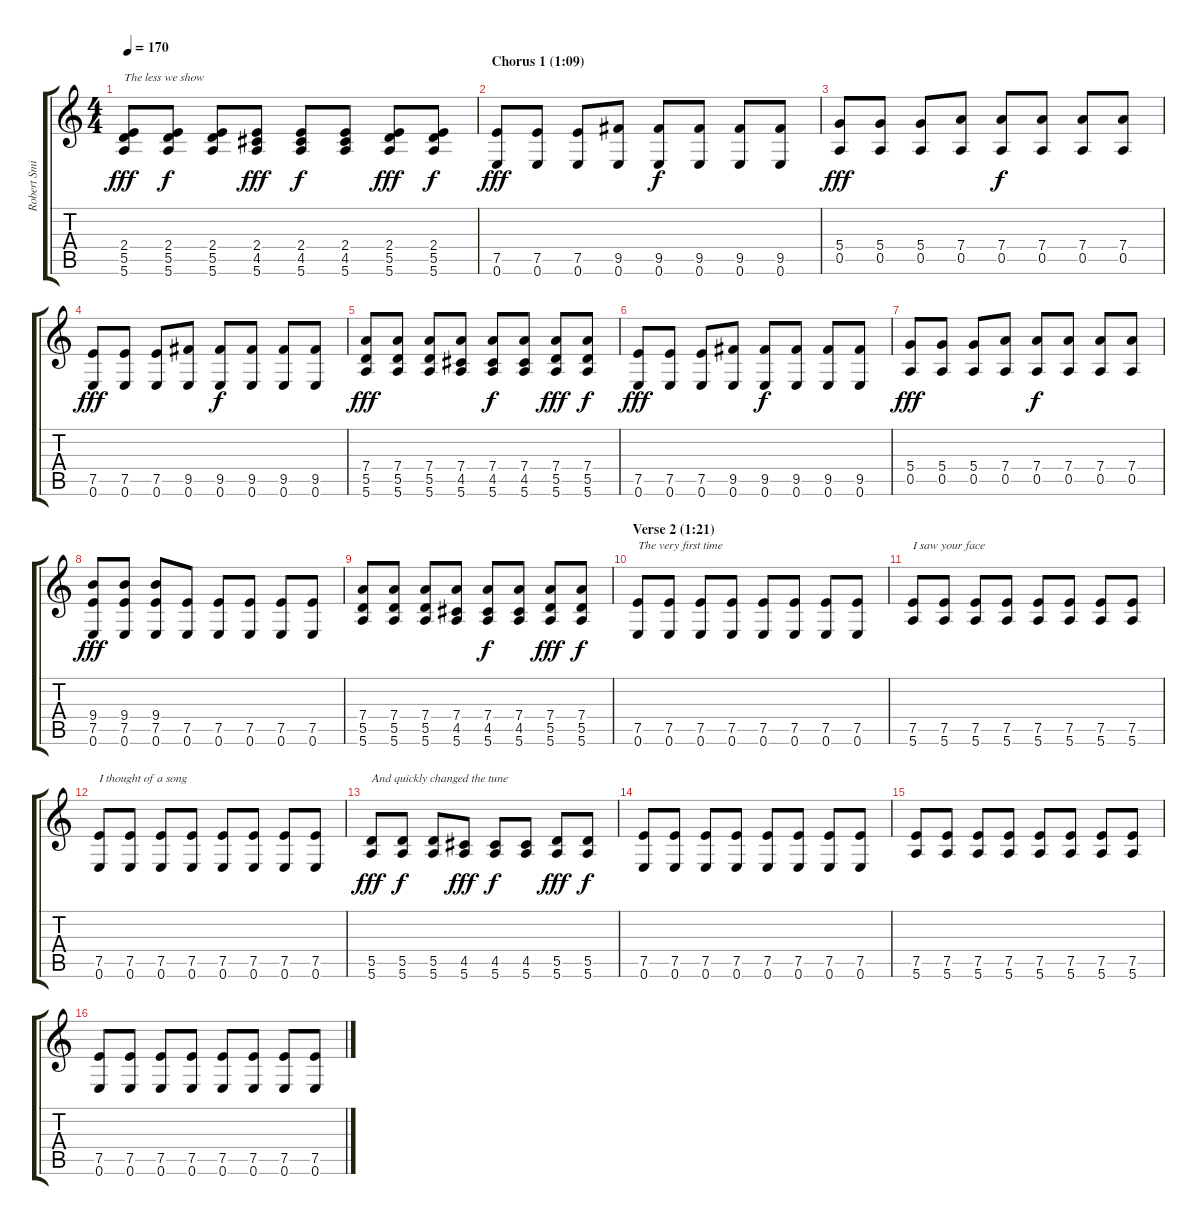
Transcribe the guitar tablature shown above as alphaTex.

\track ("Robert Smith (guitar)" "Robert Smi") {instrument electricguitarclean}
\staff {score tabs}
\tuning (E4 B3 G3 D3 A2 E2) {hide}
\ts (4 4)
\tempo 170
\clef g2
\ks c
(2.4 5.5 5.6).8{txt "The less we show" dy fff} (2.4 5.5 5.6).8{dy f} (2.4 5.5 5.6).8 (2.4 4.5 5.6).8{dy fff} (2.4 4.5 5.6).8{dy f} (2.4 4.5 5.6).8 (2.4 5.5 5.6).8{dy fff} (2.4 5.5 5.6).8{dy f} |
\section ("" "Chorus 1 (1:09)")
(7.5 0.6).8{dy fff} (7.5 0.6).8 (7.5 0.6).8 (9.5 0.6).8 (9.5 0.6).8{dy f} (9.5 0.6).8 (9.5 0.6).8 (9.5 0.6).8 |
(5.4 0.5).8{dy fff} (5.4 0.5).8 (5.4 0.5).8 (7.4 0.5).8 (7.4 0.5).8{dy f} (7.4 0.5).8 (7.4 0.5).8 (7.4 0.5).8 |
(7.5 0.6).8{dy fff} (7.5 0.6).8 (7.5 0.6).8 (9.5 0.6).8 (9.5 0.6).8{dy f} (9.5 0.6).8 (9.5 0.6).8 (9.5 0.6).8 |
(7.4 5.5 5.6).8{dy fff} (7.4 5.5 5.6).8 (7.4 5.5 5.6).8 (7.4 4.5 5.6).8 (7.4 4.5 5.6).8{dy f} (7.4 4.5 5.6).8 (7.4 5.5 5.6).8{dy fff} (7.4 5.5 5.6).8{dy f} |
(7.5 0.6).8{dy fff} (7.5 0.6).8 (7.5 0.6).8 (9.5 0.6).8 (9.5 0.6).8{dy f} (9.5 0.6).8 (9.5 0.6).8 (9.5 0.6).8 |
(5.4 0.5).8{dy fff} (5.4 0.5).8 (5.4 0.5).8 (7.4 0.5).8 (7.4 0.5).8{dy f} (7.4 0.5).8 (7.4 0.5).8 (7.4 0.5).8 |
(9.4 7.5 0.6).8{dy fff} (9.4 7.5 0.6).8 (9.4 7.5 0.6).8 (7.5 0.6).8 (7.5 0.6).8 (7.5 0.6).8 (7.5 0.6).8 (7.5 0.6).8 |
(7.4 5.5 5.6).8 (7.4 5.5 5.6).8 (7.4 5.5 5.6).8 (7.4 4.5 5.6).8 (7.4 4.5 5.6).8{dy f} (7.4 4.5 5.6).8 (7.4 5.5 5.6).8{dy fff} (7.4 5.5 5.6).8{dy f} |
\section ("" "Verse 2 (1:21)")
(7.5 0.6).8{txt "The very first time"} (7.5 0.6).8 (7.5 0.6).8 (7.5 0.6).8 (7.5 0.6).8 (7.5 0.6).8 (7.5 0.6).8 (7.5 0.6).8 |
(7.5 5.6).8{txt "I saw your face"} (7.5 5.6).8 (7.5 5.6).8 (7.5 5.6).8 (7.5 5.6).8 (7.5 5.6).8 (7.5 5.6).8 (7.5 5.6).8 |
(7.5 0.6).8{txt "I thought of a song"} (7.5 0.6).8 (7.5 0.6).8 (7.5 0.6).8 (7.5 0.6).8 (7.5 0.6).8 (7.5 0.6).8 (7.5 0.6).8 |
(5.5 5.6).8{txt "And quickly changed the tune" dy fff} (5.5 5.6).8{dy f} (5.5 5.6).8 (4.5 5.6).8{dy fff} (4.5 5.6).8{dy f} (4.5 5.6).8 (5.5 5.6).8{dy fff} (5.5 5.6).8{dy f} |
(7.5 0.6).8 (7.5 0.6).8 (7.5 0.6).8 (7.5 0.6).8 (7.5 0.6).8 (7.5 0.6).8 (7.5 0.6).8 (7.5 0.6).8 |
(7.5 5.6).8 (7.5 5.6).8 (7.5 5.6).8 (7.5 5.6).8 (7.5 5.6).8 (7.5 5.6).8 (7.5 5.6).8 (7.5 5.6).8 |
(7.5 0.6).8 (7.5 0.6).8 (7.5 0.6).8 (7.5 0.6).8 (7.5 0.6).8 (7.5 0.6).8 (7.5 0.6).8 (7.5 0.6).8
